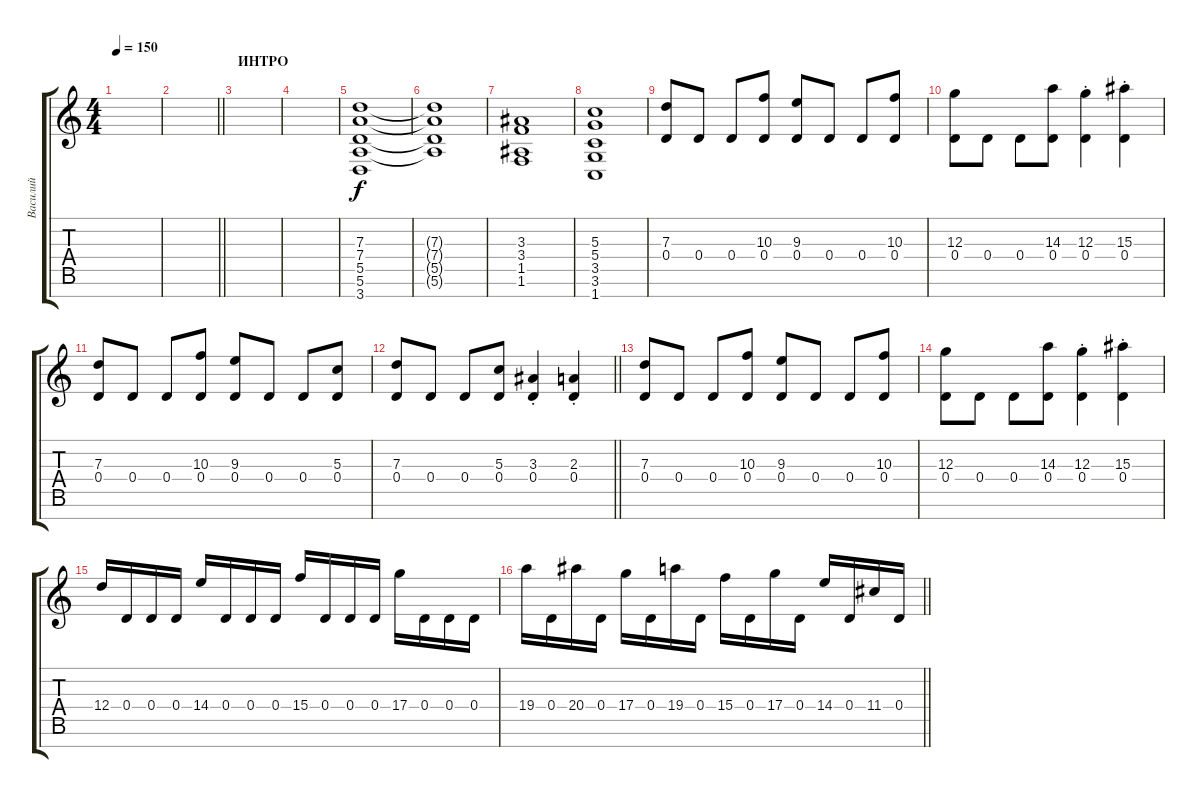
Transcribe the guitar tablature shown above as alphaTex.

\track ("Василий" "Василий") {instrument overdrivenguitar}
\staff {score tabs}
\tuning (E4 B3 G3 D3 A2 E2 B1) {hide}
\ts (4 4)
\tempo 150
\clef g2
\ks c
|
\barLineRight lightlight
|
\section ("" "ИНТРО")
|
|
(7.3 7.4 5.5 5.6 3.7).1 |
(7.3{t} 7.4{t} 5.5{t} 5.6{t}).1 |
(3.3 3.4 1.5 1.6).1 |
(5.3 5.4 3.5 3.6 1.7).1 |
(7.3 0.4).8 0.4.8 0.4.8 (10.3 0.4).8 (9.3 0.4).8 0.4.8 0.4.8 (10.3 0.4).8 |
(12.3 0.4).8 0.4.8 0.4.8 (14.3 0.4).8 (12.3{st} 0.4).4 (15.3{st} 0.4).4 |
(7.3 0.4).8 0.4.8 0.4.8 (10.3 0.4).8 (9.3 0.4).8 0.4.8 0.4.8 (5.3 0.4).8 |
\barLineRight lightlight
(7.3 0.4).8 0.4.8 0.4.8 (5.3 0.4).8 (3.3{st} 0.4).4 (2.3{st} 0.4).4 |
(7.3 0.4).8 0.4.8 0.4.8 (10.3 0.4).8 (9.3 0.4).8 0.4.8 0.4.8 (10.3 0.4).8 |
(12.3 0.4).8 0.4.8 0.4.8 (14.3 0.4).8 (12.3{st} 0.4).4 (15.3{st} 0.4).4 |
12.4.16 0.4.16 0.4.16 0.4.16 14.4.16 0.4.16 0.4.16 0.4.16 15.4.16 0.4.16 0.4.16 0.4.16 17.4.16 0.4.16 0.4.16 0.4.16 |
\barLineRight lightlight
19.4.16 0.4.16 20.4.16 0.4.16 17.4.16 0.4.16 19.4.16 0.4.16 15.4.16 0.4.16 17.4.16 0.4.16 14.4.16 0.4.16 11.4.16 0.4.16
